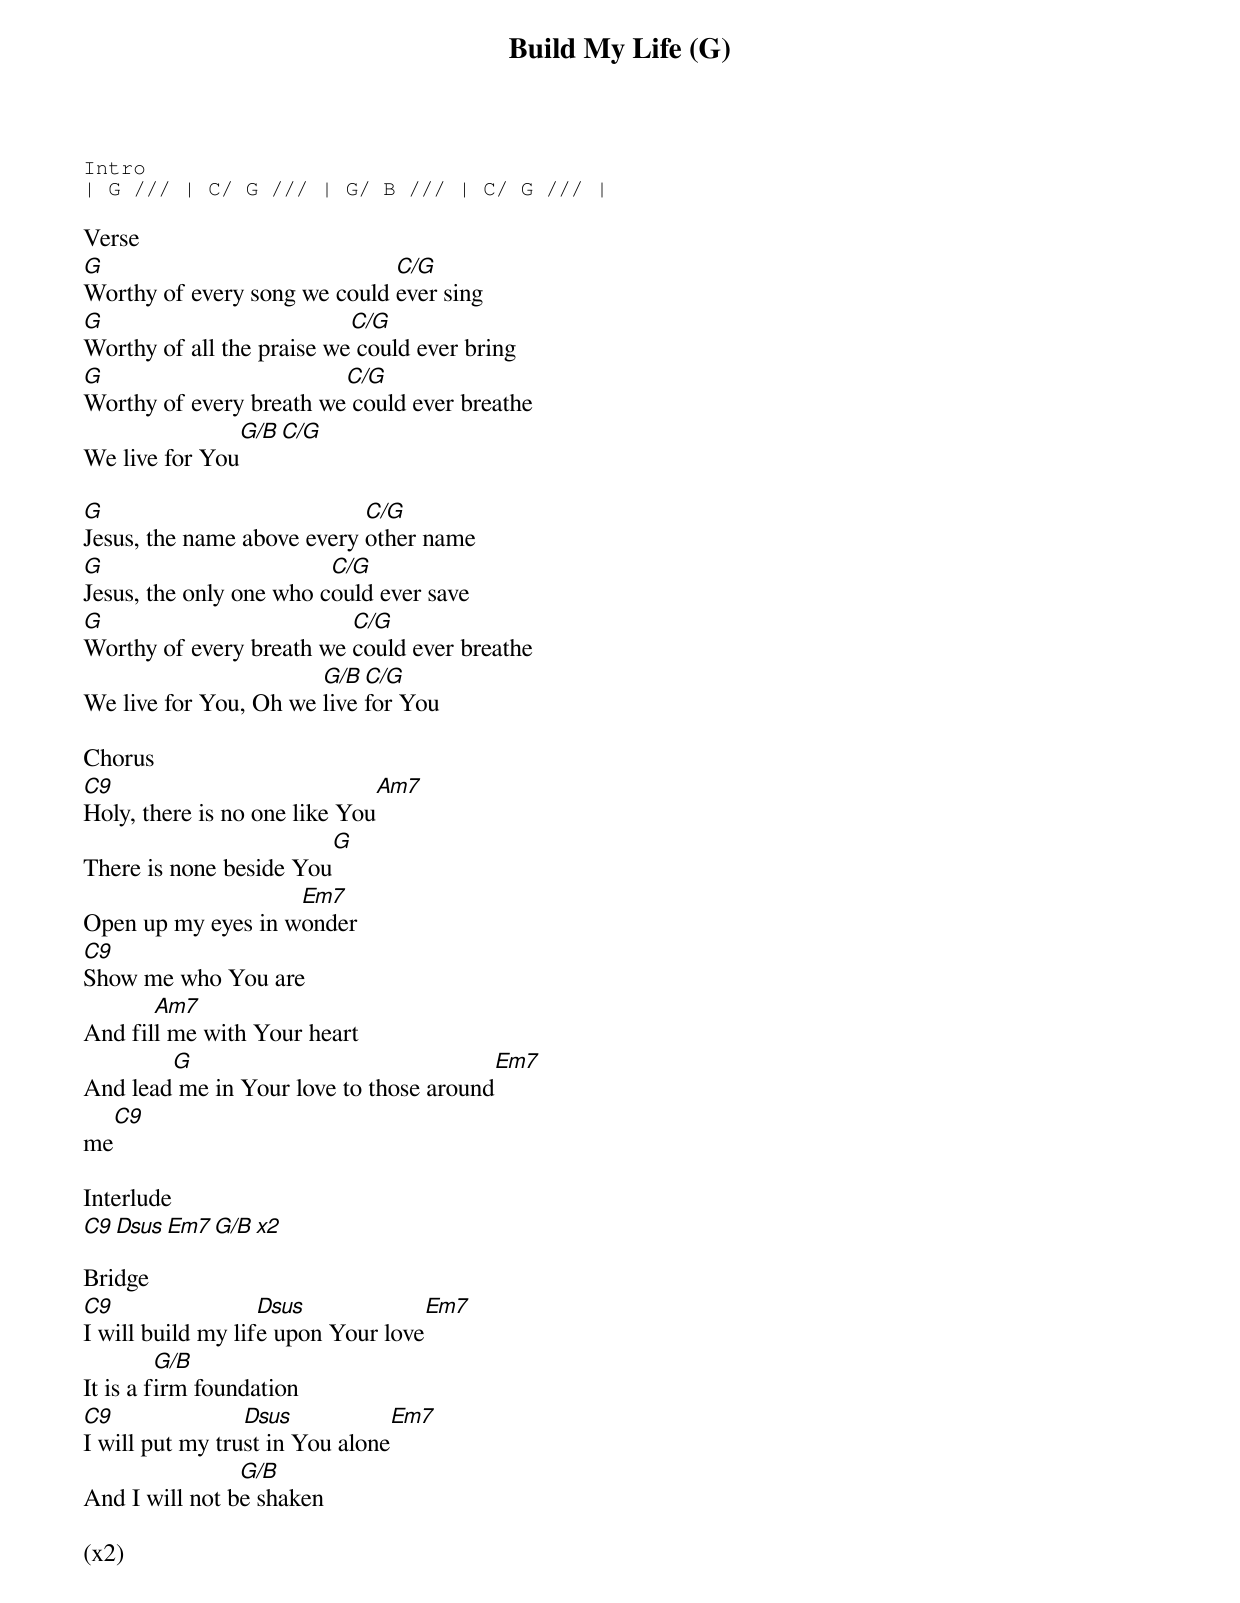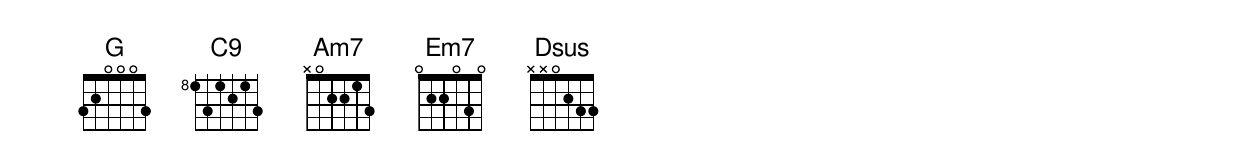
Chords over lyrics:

Build My Life (G)

Intro
| G /// | C/ G /// | G/ B /// | C/ G /// |

Verse
G                             C/G
Worthy of every song we could ever sing
G                          C/G
Worthy of all the praise we could ever bring
G                        C/G
Worthy of every breath we could ever breathe
                       G/B C/G
We live for You

G                           C/G
Jesus, the name above every other name
G                        C/G
Jesus, the only one who could ever save
G                         C/G
Worthy of every breath we could ever breathe
                       G/B  C/G
We live for You, Oh we live for You

Chorus
C9                             Am7
Holy, there is no one like You
                            G
There is none beside You
                    Em7
Open up my eyes in wonder
C9
Show me who You are
       Am7
And fill me with Your heart
        G                                   Em7
And lead me in Your love to those around
      C9
me

Interlude
C9 Dsus Em7 G/B x2

Bridge
C9                 Dsus                 Em7
I will build my life upon Your love
         G/B
It is a firm foundation
C9               Dsus              Em7
I will put my trust in You alone
                G/B
And I will not be shaken

(x2)
